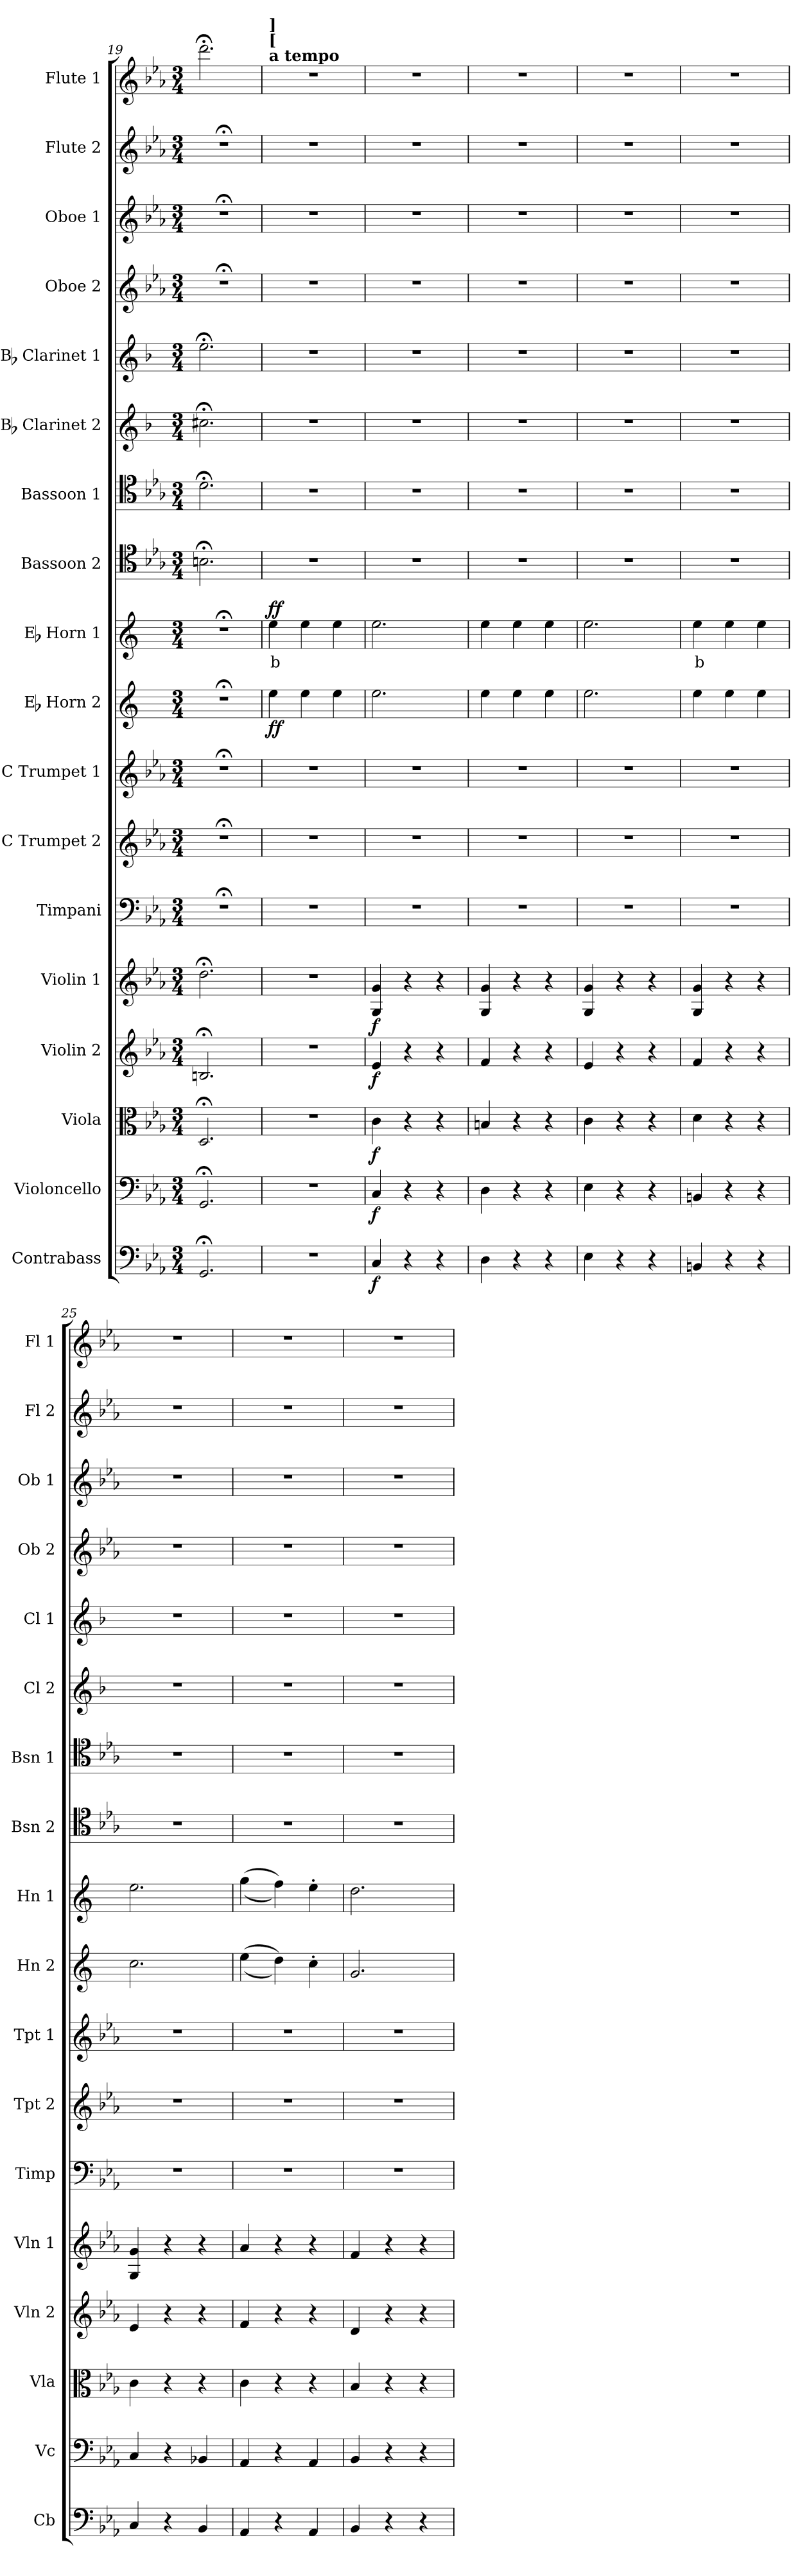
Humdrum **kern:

**kern	**dynam	**kern	**dynam	**kern	**dynam	**kern	**dynam	**kern	**dynam	**kern	**kern	**kern	**kern	**dynam	**kern	**text	**dynam	**kern	**kern	**kern	**kern	**kern	**kern	**kern	**kern
*part18	*part18	*part17	*part17	*part16	*part16	*part15	*part15	*part14	*part14	*part13	*part12	*part11	*part10	*part10	*part9	*part9	*part9	*part8	*part7	*part6	*part5	*part4	*part3	*part2	*part1
*staff18	*staff18	*staff17	*staff17	*staff16	*staff16	*staff15	*staff15	*staff14	*staff14	*staff13	*staff12	*staff11	*staff10	*staff10	*staff9	*staff9	*staff9	*staff8	*staff7	*staff6	*staff5	*staff4	*staff3	*staff2	*staff1
*I"Contrabass	*	*I"Violoncello	*	*I"Viola	*	*I"Violin 2	*	*I"Violin 1	*	*I"Timpani	*I"C Trumpet 2	*I"C Trumpet 1	*I"Eb Horn 2	*	*I"Eb Horn 1	*	*	*I"Bassoon 2	*I"Bassoon 1	*I"Bb Clarinet 2	*I"Bb Clarinet 1	*I"Oboe 2	*I"Oboe 1	*I"Flute 2	*I"Flute 1
*I'Cb	*	*I'Vc	*	*I'Vla	*	*I'Vln 2	*	*I'Vln 1	*	*I'Timp	*I'Tpt 2	*I'Tpt 1	*I'Hn 2	*	*I'Hn 1	*	*	*I'Bsn 2	*I'Bsn 1	*I'Cl 2	*I'Cl 1	*I'Ob 2	*I'Ob 1	*I'Fl 2	*I'Fl 1
*clefF4	*	*clefF4	*	*clefC3	*	*clefG2	*	*clefG2	*	*clefF4	*clefG2	*clefG2	*clefG2	*	*clefG2	*	*	*clefC4	*clefC4	*clefG2	*clefG2	*clefG2	*clefG2	*clefG2	*clefG2
*ITrd7c12	*	*	*	*	*	*	*	*	*	*	*	*	*ITrd5c9	*	*ITrd5c9	*	*	*	*	*ITrd1c2	*ITrd1c2	*	*	*	*
*k[b-e-a-]	*	*k[b-e-a-]	*	*k[b-e-a-]	*	*k[b-e-a-]	*	*k[b-e-a-]	*	*k[b-e-a-]	*k[b-e-a-]	*k[b-e-a-]	*k[b-e-a-]	*	*k[b-e-a-]	*	*	*k[b-e-a-]	*k[b-e-a-]	*k[b-e-a-]	*k[b-e-a-]	*k[b-e-a-]	*k[b-e-a-]	*k[b-e-a-]	*k[b-e-a-]
*M3/4	*	*M3/4	*	*M3/4	*	*M3/4	*	*M3/4	*	*M3/4	*M3/4	*M3/4	*M3/4	*	*M3/4	*	*	*M3/4	*M3/4	*M3/4	*M3/4	*M3/4	*M3/4	*M3/4	*M3/4
=19	=19	=19	=19	=19	=19	=19	=19	=19	=19	=19	=19	=19	=19	=19	=19	=19	=19	=19	=19	=19	=19	=19	=19	=19	=19
2.GGG;</	.	2.GG;</	.	2.D;</	.	2.Bn;</	.	2.dd;<\	.	2.r;<	2.r;<	2.r;<	2.r;<	.	2.r;<	.	.	2.Bn;<\	2.d;<\	2.bn;<\	2.dd;<\	2.r;<	2.r;<	2.r;<	2.ddd;<\
=20	=20	=20	=20	=20	=20	=20	=20	=20	=20	=20	=20	=20	=20	=20	=20	=20	=20	=20	=20	=20	=20	=20	=20	=20	=20
*	*	*	*	*	*	*	*	*	*	*	*	*	*	*	*	*	*	*	*	*	*	*	*	*	*MM288
!	!	!	!	!	!	!	!	!	!	!	!	!	!	!	!	!	!	!	!	!	!	!	!	!	!LO:TX:a:B:t=a tempo
!	!	!	!	!	!	!	!	!	!	!	!	!	!	!	!	!	!	!	!	!	!	!	!	!	!LO:TX:a:B:t=[
!	!	!	!	!	!	!	!	!	!	!	!	!	!	!	!	!	!	!	!	!	!	!	!	!	!LO:TX:a:B:t=]
!	!	!	!	!	!	!	!	!	!	!	!	!	!	!LO:DY:b	!	!LO:LY:b:color=#FF0000	!LO:DY:b	!	!	!	!	!	!	!	!
2.r	.	2.r	.	2.r	.	2.r	.	2.r	.	2.r	2.r	2.r	4g\	ff	4g\	b	ff	2.r	2.r	2.r	2.r	2.r	2.r	2.r	2.r
.	.	.	.	.	.	.	.	.	.	.	.	.	4g\	.	4g\	.	.	.	.	.	.	.	.	.	.
.	.	.	.	.	.	.	.	.	.	.	.	.	4g\	.	4g\	.	.	.	.	.	.	.	.	.	.
=21	=21	=21	=21	=21	=21	=21	=21	=21	=21	=21	=21	=21	=21	=21	=21	=21	=21	=21	=21	=21	=21	=21	=21	=21	=21
!	!LO:DY:b	!	!LO:DY:b	!	!LO:DY:b	!	!LO:DY:b	!	!LO:DY:b	!	!	!	!	!	!	!	!	!	!	!	!	!	!	!	!
4CC/	f	4C/	f	4c\	f	4e-/	f	4G/ 4g/	f	2.r	2.r	2.r	2.g\	.	2.g\	.	.	2.r	2.r	2.r	2.r	2.r	2.r	2.r	2.r
4r	.	4r	.	4r	.	4r	.	4r	.	.	.	.	.	.	.	.	.	.	.	.	.	.	.	.	.
4r	.	4r	.	4r	.	4r	.	4r	.	.	.	.	.	.	.	.	.	.	.	.	.	.	.	.	.
=22	=22	=22	=22	=22	=22	=22	=22	=22	=22	=22	=22	=22	=22	=22	=22	=22	=22	=22	=22	=22	=22	=22	=22	=22	=22
4DD\	.	4D\	.	4Bn/	.	4f/	.	4G/ 4g/	.	2.r	2.r	2.r	4g\	.	4g\	.	.	2.r	2.r	2.r	2.r	2.r	2.r	2.r	2.r
4r	.	4r	.	4r	.	4r	.	4r	.	.	.	.	4g\	.	4g\	.	.	.	.	.	.	.	.	.	.
4r	.	4r	.	4r	.	4r	.	4r	.	.	.	.	4g\	.	4g\	.	.	.	.	.	.	.	.	.	.
=23	=23	=23	=23	=23	=23	=23	=23	=23	=23	=23	=23	=23	=23	=23	=23	=23	=23	=23	=23	=23	=23	=23	=23	=23	=23
4EE-\	.	4E-\	.	4c\	.	4e-/	.	4G/ 4g/	.	2.r	2.r	2.r	2.g\	.	2.g\	.	.	2.r	2.r	2.r	2.r	2.r	2.r	2.r	2.r
4r	.	4r	.	4r	.	4r	.	4r	.	.	.	.	.	.	.	.	.	.	.	.	.	.	.	.	.
4r	.	4r	.	4r	.	4r	.	4r	.	.	.	.	.	.	.	.	.	.	.	.	.	.	.	.	.
=24	=24	=24	=24	=24	=24	=24	=24	=24	=24	=24	=24	=24	=24	=24	=24	=24	=24	=24	=24	=24	=24	=24	=24	=24	=24
!	!	!	!	!	!	!	!	!	!	!	!	!	!	!	!	!LO:LY:b:color=#FF0000	!	!	!	!	!	!	!	!	!
4BBBn/	.	4BBn/	.	4d\	.	4f/	.	4G/ 4g/	.	2.r	2.r	2.r	4g\	.	4g\	b	.	2.r	2.r	2.r	2.r	2.r	2.r	2.r	2.r
4r	.	4r	.	4r	.	4r	.	4r	.	.	.	.	4g\	.	4g\	.	.	.	.	.	.	.	.	.	.
4r	.	4r	.	4r	.	4r	.	4r	.	.	.	.	4g\	.	4g\	.	.	.	.	.	.	.	.	.	.
=25	=25	=25	=25	=25	=25	=25	=25	=25	=25	=25	=25	=25	=25	=25	=25	=25	=25	=25	=25	=25	=25	=25	=25	=25	=25
4CC/	.	4C/	.	4c\	.	4e-/	.	4G/ 4g/	.	2.r	2.r	2.r	2.e-\	.	2.g\	.	.	2.r	2.r	2.r	2.r	2.r	2.r	2.r	2.r
4r	.	4r	.	4r	.	4r	.	4r	.	.	.	.	.	.	.	.	.	.	.	.	.	.	.	.	.
4BBB-/	.	4BB-X/	.	4r	.	4r	.	4r	.	.	.	.	.	.	.	.	.	.	.	.	.	.	.	.	.
=26	=26	=26	=26	=26	=26	=26	=26	=26	=26	=26	=26	=26	=26	=26	=26	=26	=26	=26	=26	=26	=26	=26	=26	=26	=26
4AAA-/	.	4AA-/	.	4c\	.	4f/	.	4a-/	.	2.r	2.r	2.r	((4g\	.	((4b-\	.	.	2.r	2.r	2.r	2.r	2.r	2.r	2.r	2.r
4r	.	4r	.	4r	.	4r	.	4r	.	.	.	.	4f\))	.	4a-\))	.	.	.	.	.	.	.	.	.	.
4AAA-/	.	4AA-/	.	4r	.	4r	.	4r	.	.	.	.	4e-'\	.	4g'\	.	.	.	.	.	.	.	.	.	.
=27	=27	=27	=27	=27	=27	=27	=27	=27	=27	=27	=27	=27	=27	=27	=27	=27	=27	=27	=27	=27	=27	=27	=27	=27	=27
4BBB-/	.	4BB-/	.	4B-/	.	4d/	.	4f/	.	2.r	2.r	2.r	2.B-/	.	2.f\	.	.	2.r	2.r	2.r	2.r	2.r	2.r	2.r	2.r
4r	.	4r	.	4r	.	4r	.	4r	.	.	.	.	.	.	.	.	.	.	.	.	.	.	.	.	.
4r	.	4r	.	4r	.	4r	.	4r	.	.	.	.	.	.	.	.	.	.	.	.	.	.	.	.	.
=	=	=	=	=	=	=	=	=	=	=	=	=	=	=	=	=	=	=	=	=	=	=	=	=	=
*-	*-	*-	*-	*-	*-	*-	*-	*-	*-	*-	*-	*-	*-	*-	*-	*-	*-	*-	*-	*-	*-	*-	*-	*-	*-
